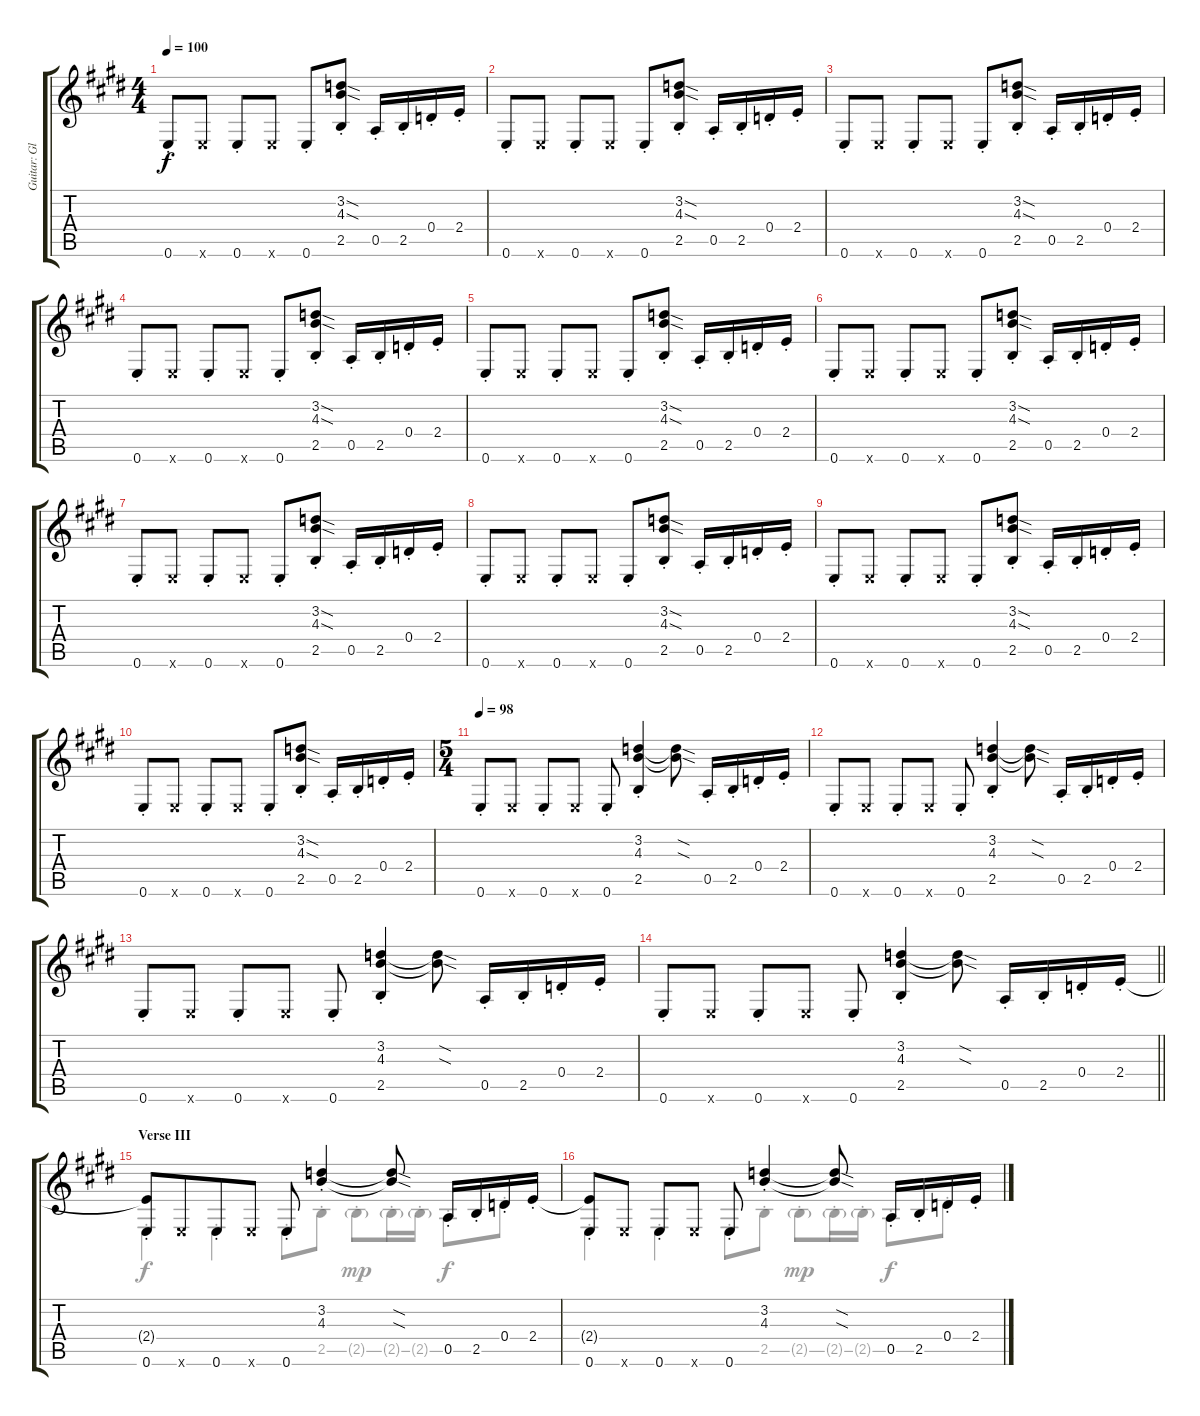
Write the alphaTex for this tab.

\track ("Guitar: Glenn" "Guitar: Gl") {instrument electricguitarclean}
\staff {score tabs}
\tuning (E4 B3 G3 D3 A2 E2) {hide}
\voice
\ts (4 4)
\tempo 100
\clef g2
\ks e
0.6{st}.8{dy f} 0.6{x}.8 0.6{st}.8 0.6{x}.8 0.6{st}.8 (3.2{sod st} 4.3{sod st} 2.5{st}).8 0.5{st}.16 2.5{st}.16 0.4{st}.16 2.4{st}.16 |
0.6{st}.8 0.6{x}.8 0.6{st}.8 0.6{x}.8 0.6{st}.8 (3.2{sod st} 4.3{sod st} 2.5{st}).8 0.5{st}.16 2.5{st}.16 0.4{st}.16 2.4{st}.16 |
0.6{st}.8 0.6{x}.8 0.6{st}.8 0.6{x}.8 0.6{st}.8 (3.2{sod st} 4.3{sod st} 2.5{st}).8 0.5{st}.16 2.5{st}.16 0.4{st}.16 2.4{st}.16 |
0.6{st}.8 0.6{x}.8 0.6{st}.8 0.6{x}.8 0.6{st}.8 (3.2{sod st} 4.3{sod st} 2.5{st}).8 0.5{st}.16 2.5{st}.16 0.4{st}.16 2.4{st}.16 |
0.6{st}.8 0.6{x}.8 0.6{st}.8 0.6{x}.8 0.6{st}.8 (3.2{sod st} 4.3{sod st} 2.5{st}).8 0.5{st}.16 2.5{st}.16 0.4{st}.16 2.4{st}.16 |
0.6{st}.8 0.6{x}.8 0.6{st}.8 0.6{x}.8 0.6{st}.8 (3.2{sod st} 4.3{sod st} 2.5{st}).8 0.5{st}.16 2.5{st}.16 0.4{st}.16 2.4{st}.16 |
0.6{st}.8 0.6{x}.8 0.6{st}.8 0.6{x}.8 0.6{st}.8 (3.2{sod st} 4.3{sod st} 2.5{st}).8 0.5{st}.16 2.5{st}.16 0.4{st}.16 2.4{st}.16 |
0.6{st}.8 0.6{x}.8 0.6{st}.8 0.6{x}.8 0.6{st}.8 (3.2{sod st} 4.3{sod st} 2.5{st}).8 0.5{st}.16 2.5{st}.16 0.4{st}.16 2.4{st}.16 |
0.6{st}.8 0.6{x}.8 0.6{st}.8 0.6{x}.8 0.6{st}.8 (3.2{sod st} 4.3{sod st} 2.5{st}).8 0.5{st}.16 2.5{st}.16 0.4{st}.16 2.4{st}.16 |
0.6{st}.8 0.6{x}.8 0.6{st}.8 0.6{x}.8 0.6{st}.8 (3.2{sod st} 4.3{sod st} 2.5{st}).8 0.5{st}.16 2.5{st}.16 0.4{st}.16 2.4{st}.16 |
\ts (5 4)
\tempo 98
0.6{st}.8 0.6{x}.8 0.6{st}.8 0.6{x}.8 0.6{st}.8 (3.2{st} 4.3{st} 2.5{st}).4 (3.2{sod t} 4.3{sod t}).8 0.5{st}.16 2.5{st}.16 0.4{st}.16 2.4{st}.16 |
0.6{st}.8 0.6{x}.8 0.6{st}.8 0.6{x}.8 0.6{st}.8 (3.2{st} 4.3{st} 2.5{st}).4 (3.2{sod t} 4.3{sod t}).8 0.5{st}.16 2.5{st}.16 0.4{st}.16 2.4{st}.16 |
0.6{st}.8 0.6{x}.8 0.6{st}.8 0.6{x}.8 0.6{st}.8 (3.2{st} 4.3{st} 2.5{st}).4 (3.2{sod t} 4.3{sod t}).8 0.5{st}.16 2.5{st}.16 0.4{st}.16 2.4{st}.16 |
\barLineRight lightlight
0.6{st}.8 0.6{x}.8 0.6{st}.8 0.6{x}.8 0.6{st}.8 (3.2{st} 4.3{st} 2.5{st}).4 (3.2{sod t} 4.3{sod t}).8 0.5{st}.16 2.5{st}.16 0.4{st}.16 2.4{st}.16 |
\section ("" "Verse III")
(2.4{t} 0.6{st}).8{volume 13} 0.6{x}.8{beam merge} 0.6{st}.8 0.6{x}.8 0.6{st}.8 (3.2{st} 4.3{st}).4 (3.2{sod t} 4.3{sod t}).8 0.5{st}.16 2.5{st}.16 0.4{st}.16 2.4{st}.16 |
(2.4{t} 0.6{st}).8 0.6{x}.8 0.6{st}.8 0.6{x}.8 0.6{st}.8 (3.2{st} 4.3{st}).4 (3.2{sod t} 4.3{sod t}).8 0.5{st}.16 2.5{st}.16 0.4{st}.16 2.4{st}.16
\voice
\clef g2
\ottava regular
\simile none
\ks e
|
|
|
|
|
|
|
|
|
|
|
|
|
\barLineRight lightlight
|
0.6{st}.4 0.6{st}.4 0.6{st}.8 2.5{st}.8 2.5{g st}.8{dy mp} 2.5{g st}.16 2.5{g st}.16 0.5{st}.8{dy f} 0.4{st}.8 |
0.6{st}.4 0.6{st}.4 0.6{st}.8 2.5{st}.8 2.5{g st}.8{dy mp} 2.5{g st}.16 2.5{g st}.16 0.5{st}.8{dy f} 0.4{st}.8
